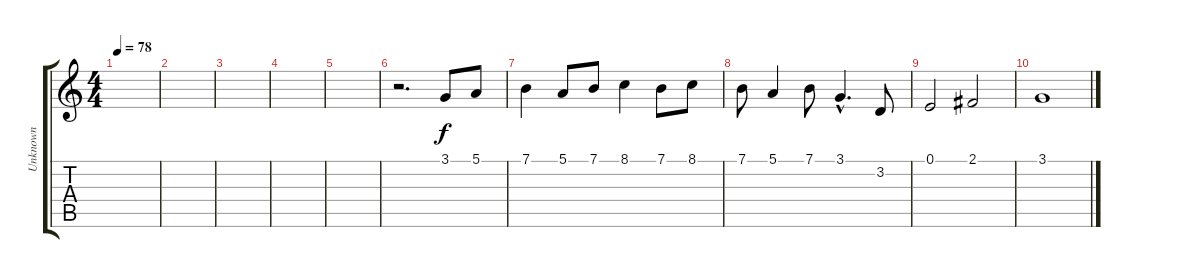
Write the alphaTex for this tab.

\track ("Unknown" "Unknown") {instrument stringensemble1}
\staff {score tabs}
\tuning (E4 B3 G3 D3 A2 E2) {hide}
\ts (4 4)
\tempo 78
\clef g2
\ks c
|
|
|
|
|
r.2{d} 3.1.8 5.1.8 |
7.1.4 5.1.8 7.1.8 8.1.4 7.1.8 8.1.8 |
7.1.8 5.1.4 7.1.8 3.1{hac}.4{d} 3.2.8 |
0.1.2 2.1.2 |
3.1.1
